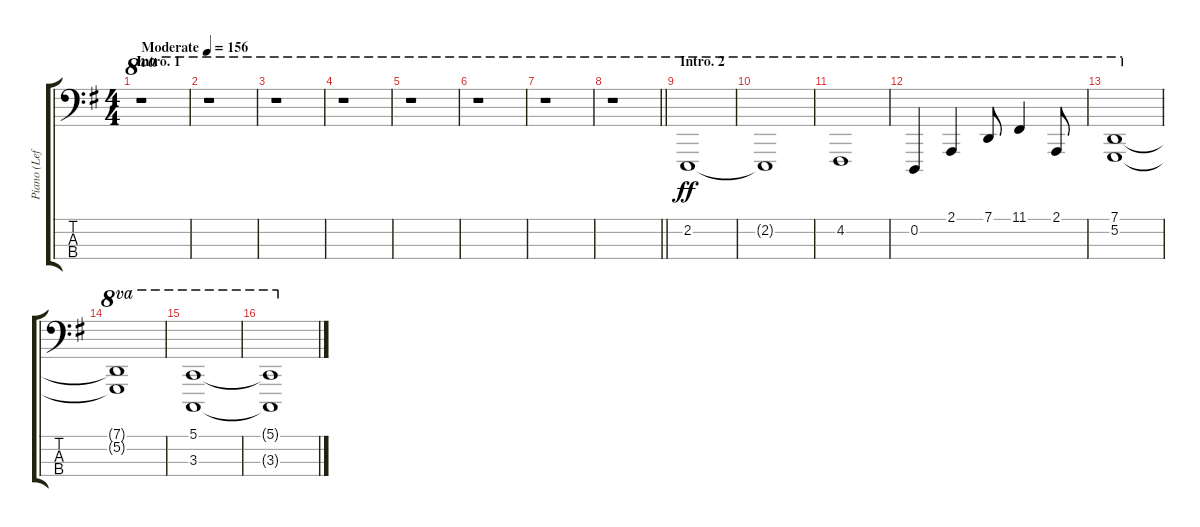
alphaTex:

\track ("Piano (Left Hand)" "Piano (Lef") {instrument acousticgrandpiano}
\staff {score tabs}
\tuning (G2 D2 A1 E1) {hide}
\ts (4 4)
\section ("" "Intro. 1")
\tempo (156 "Moderate")
\clef f4
\ks g
r.1{ot 8va dy ff instrument acousticgrandpiano} |
r.1{ot 8va} |
r.1{ot 8va} |
r.1{ot 8va} |
r.1{ot 8va} |
r.1{ot 8va} |
r.1{ot 8va} |
\barLineRight lightlight
r.1{ot 8va} |
\section ("" "Intro. 2")
2.2.1{ot 8va} |
2.2{t}.1{ot 8va} |
4.2.1{ot 8va} |
0.2.4{ot 8va} 2.1.4{ot 8va} 7.1.8{ot 8va} 11.1.4{ot 8va} 2.1.8{ot 8va} |
(7.1 5.2).1{ot 8va} |
(7.1{t} 5.2{t}).1{ot 8va} |
(5.1 3.3).1{ot 8va} |
(5.1{t} 3.3{t}).1{ot 8va}
